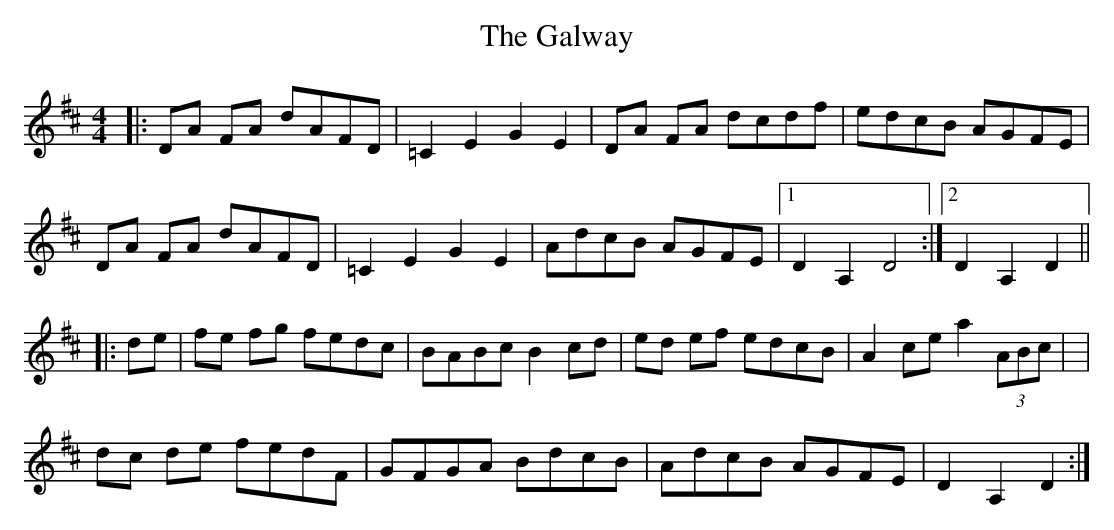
X:1
T: The Galway
M: 4/4
L: 1/8
K: Dmaj
|:DA FA dAFD|=C2E2 G2 E2|DA FA dcdf|edcB AGFE|
DA FA dAFD|=C2E2G2E2|AdcB AGFE|1 D2 A,2 D4 :|2 D2 A,2 D2||
|:de|fe fg fedc|BABc B2 cd|ed ef edcB|A2 ce a2 (3ABc | )|
dc de fedF|GFGA BdcB|AdcB AGFE|D2 A,2 D2:|
